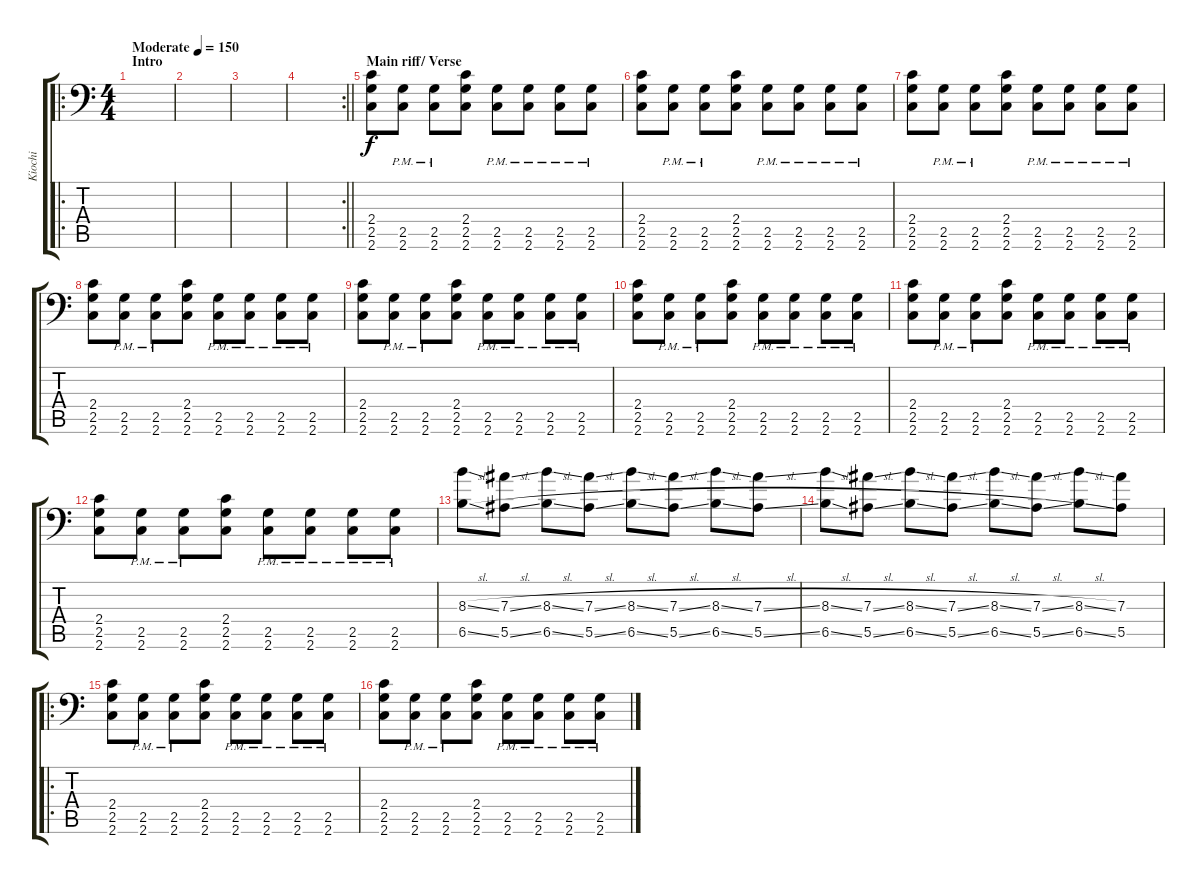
\track ("Kiochi" "Kiochi") {instrument distortionguitar}
\staff {score tabs}
\tuning (C4 G3 Eb3 Bb2 F2 Bb1) {hide}
\ro
\ts (4 4)
\section ("" "Intro")
\tempo (150 "Moderate")
\clef f4
\ks c
|
|
|
\rc 2
\barLineRight lightlight
|
\section ("" "Main riff/ Verse")
(2.4 2.5 2.6).8 (2.5{pm} 2.6{pm}).8 (2.5{pm} 2.6{pm}).8 (2.4 2.5 2.6).8 (2.5{pm} 2.6{pm}).8 (2.5{pm} 2.6{pm}).8 (2.5{pm} 2.6{pm}).8 (2.5{pm} 2.6{pm}).8 |
(2.4 2.5 2.6).8 (2.5{pm} 2.6{pm}).8 (2.5{pm} 2.6{pm}).8 (2.4 2.5 2.6).8 (2.5{pm} 2.6{pm}).8 (2.5{pm} 2.6{pm}).8 (2.5{pm} 2.6{pm}).8 (2.5{pm} 2.6{pm}).8 |
(2.4 2.5 2.6).8 (2.5{pm} 2.6{pm}).8 (2.5{pm} 2.6{pm}).8 (2.4 2.5 2.6).8 (2.5{pm} 2.6{pm}).8 (2.5{pm} 2.6{pm}).8 (2.5{pm} 2.6{pm}).8 (2.5{pm} 2.6{pm}).8 |
(2.4 2.5 2.6).8 (2.5{pm} 2.6{pm}).8 (2.5{pm} 2.6{pm}).8 (2.4 2.5 2.6).8 (2.5{pm} 2.6{pm}).8 (2.5{pm} 2.6{pm}).8 (2.5{pm} 2.6{pm}).8 (2.5{pm} 2.6{pm}).8 |
(2.4 2.5 2.6).8 (2.5{pm} 2.6{pm}).8 (2.5{pm} 2.6{pm}).8 (2.4 2.5 2.6).8 (2.5{pm} 2.6{pm}).8 (2.5{pm} 2.6{pm}).8 (2.5{pm} 2.6{pm}).8 (2.5{pm} 2.6{pm}).8 |
(2.4 2.5 2.6).8 (2.5{pm} 2.6{pm}).8 (2.5{pm} 2.6{pm}).8 (2.4 2.5 2.6).8 (2.5{pm} 2.6{pm}).8 (2.5{pm} 2.6{pm}).8 (2.5{pm} 2.6{pm}).8 (2.5{pm} 2.6{pm}).8 |
(2.4 2.5 2.6).8 (2.5{pm} 2.6{pm}).8 (2.5{pm} 2.6{pm}).8 (2.4 2.5 2.6).8 (2.5{pm} 2.6{pm}).8 (2.5{pm} 2.6{pm}).8 (2.5{pm} 2.6{pm}).8 (2.5{pm} 2.6{pm}).8 |
(2.4 2.5 2.6).8 (2.5{pm} 2.6{pm}).8 (2.5{pm} 2.6{pm}).8 (2.4 2.5 2.6).8 (2.5{pm} 2.6{pm}).8 (2.5{pm} 2.6{pm}).8 (2.5{pm} 2.6{pm}).8 (2.5{pm} 2.6{pm}).8 |
(8.3{sl} 6.5{sl}).8 (7.3{sl} 5.5{sl}).8 (8.3{sl} 6.5{sl}).8 (7.3{sl} 5.5{sl}).8 (8.3{sl} 6.5{sl}).8 (7.3{sl} 5.5{sl}).8 (8.3{sl} 6.5{sl}).8 (7.3{sl} 5.5{sl}).8 |
(8.3{sl} 6.5{sl}).8 (7.3{sl} 5.5{sl}).8 (8.3{sl} 6.5{sl}).8 (7.3{sl} 5.5{sl}).8 (8.3{sl} 6.5{sl}).8 (7.3{sl} 5.5{sl}).8 (8.3{sl} 6.5{sl}).8 (7.3 5.5).8 |
\ro
(2.4 2.5 2.6).8 (2.5{pm} 2.6{pm}).8 (2.5{pm} 2.6{pm}).8 (2.4 2.5 2.6).8 (2.5{pm} 2.6{pm}).8 (2.5{pm} 2.6{pm}).8 (2.5{pm} 2.6{pm}).8 (2.5{pm} 2.6{pm}).8 |
(2.4 2.5 2.6).8 (2.5{pm} 2.6{pm}).8 (2.5{pm} 2.6{pm}).8 (2.4 2.5 2.6).8 (2.5{pm} 2.6{pm}).8 (2.5{pm} 2.6{pm}).8 (2.5{pm} 2.6{pm}).8 (2.5{pm} 2.6{pm}).8
